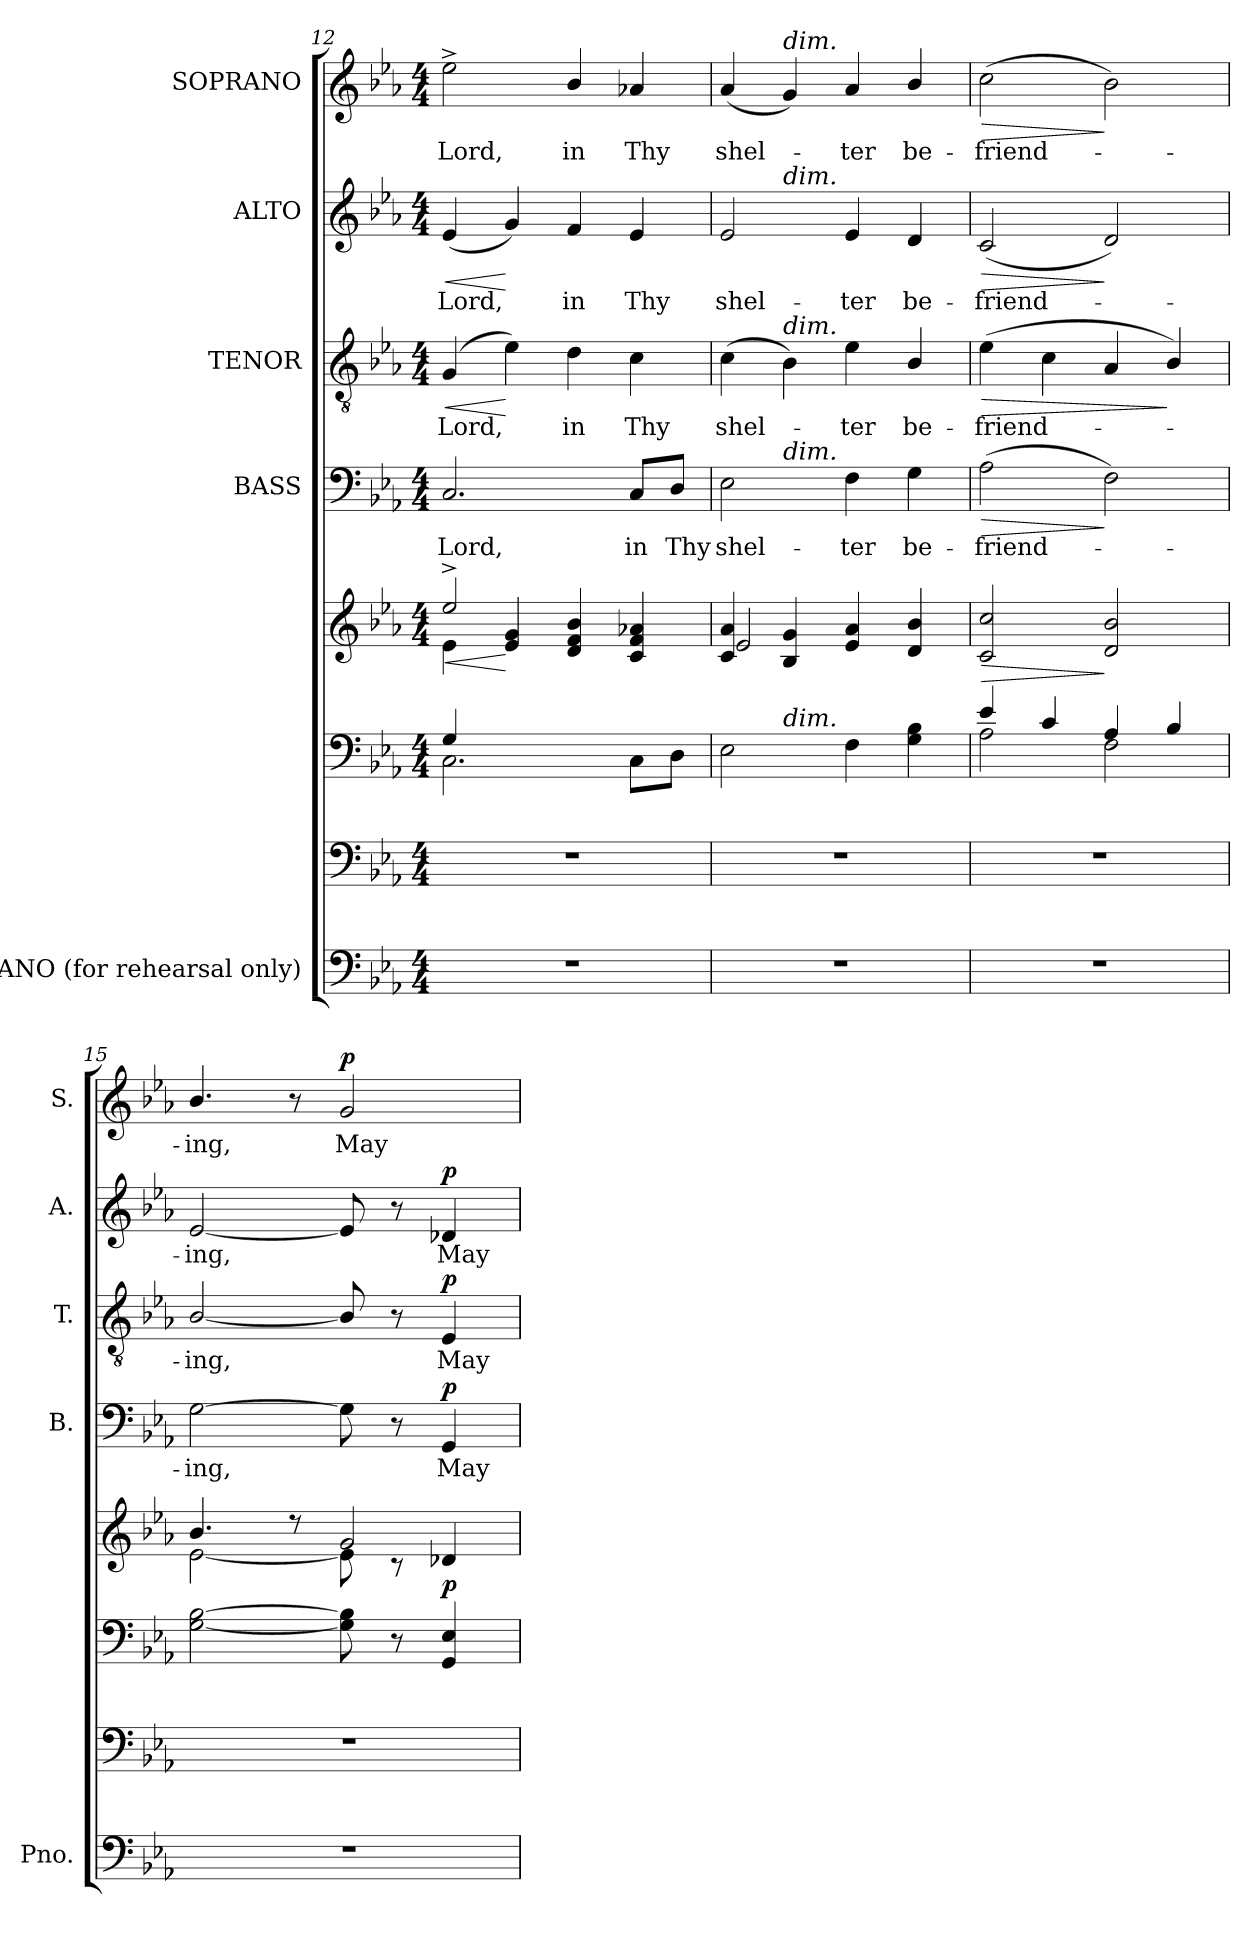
**kern	**kern	**kern	**kern	**dynam	**kern	**text	**dynam	**kern	**text	**dynam	**kern	**text	**dynam	**kern	**text	**dynam
*part5	*part5	*part5	*part5	*part5	*part4	*part4	*part4	*part3	*part3	*part3	*part2	*part2	*part2	*part1	*part1	*part1
*staff8	*staff7	*staff6	*staff5	*staff5/6/7/8	*staff4	*staff4	*staff4	*staff3	*staff3	*staff3	*staff2	*staff2	*staff2	*staff1	*staff1	*staff1
*I"PIANO (for  rehearsal only)	*	*	*	*	*I"BASS	*	*	*I"TENOR	*	*	*I"ALTO	*	*	*I"SOPRANO	*	*
*I'Pno.	*	*	*	*	*I'B.	*	*	*I'T.	*	*	*I'A.	*	*	*I'S.	*	*
*clefF4	*clefF4	*clefF4	*clefG2	*	*clefF4	*	*	*clefGv2	*	*	*clefG2	*	*	*clefG2	*	*
*	*	*	*	*	*	*	*	*ITrd7c12	*	*	*	*	*	*	*	*
*k[b-e-a-]	*k[b-e-a-]	*k[b-e-a-]	*k[b-e-a-]	*	*k[b-e-a-]	*	*	*k[b-e-a-]	*	*	*k[b-e-a-]	*	*	*k[b-e-a-]	*	*
*E-:	*E-:	*E-:	*E-:	*	*E-:	*	*	*E-:	*	*	*E-:	*	*	*E-:	*	*
*M4/4	*M4/4	*M4/4	*M4/4	*	*M4/4	*	*	*M4/4	*	*	*M4/4	*	*	*M4/4	*	*
=12	=12	=12	=12	=12	=12	=12	=12	=12	=12	=12	=12	=12	=12	=12	=12	=12
*	*	*^	*^	*	*	*	*	*	*	*	*	*	*	*	*	*
!	!	!	!	!	!	!LO:HP:b	!	!	!	!	!	!	!	!	!	!	!	!
!	!	!	!	!	!	!	!	!LO:LY:b:color=#000000	!	!	!	!	!	!	!	!	!	!
!	!	!	!	!	!	!	!	!	!	!	!LO:LY:b:color=#000000	!LO:HP:b	!	!	!	!	!	!
!	!	!	!	!	!	!	!	!	!	!	!	!	!	!LO:LY:b:color=#000000	!LO:HP:b	!	!	!
!	!	!	!	!	!	!	!	!	!	!	!	!	!	!	!	!	!LO:LY:b:color=#000000	!
1r	1r	4Gi/	2.Ci\	2ee-^i/	4e-i\	<	2.Ci/	Lord,	.	(4GGi/	Lord,	<	(4e-i/	Lord,	<	2ee-^i\	Lord,	.
.	.	4ryy	.	.	4e-i/ 4gi	[	.	.	.	4E-i\)	.	[	4gi/)	.	[	.	.	.
!	!	!	!	!	!	!	!	!	!	!	!LO:LY:b:color=#000000	!	!	!	!	!	!	!
!	!	!	!	!	!	!	!	!	!	!	!	!	!	!LO:LY:b:color=#000000	!	!	!	!
!	!	!	!	!	!	!	!	!	!	!	!	!	!	!	!	!	!LO:LY:b:color=#000000	!
.	.	4ryy	.	4di/ 4fi 4b-i	2ryy	.	.	.	.	4Di\	in	.	4fi/	in	.	4b-i/	in	.
!	!	!	!	!	!	!	!	!LO:LY:b:color=#000000	!	!	!	!	!	!	!	!	!	!
!	!	!	!	!	!	!	!	!	!	!	!LO:LY:b:color=#000000	!	!	!	!	!	!	!
!	!	!	!	!	!	!	!	!	!	!	!	!	!	!LO:LY:b:color=#000000	!	!	!	!
!	!	!	!	!	!	!	!	!	!	!	!	!	!	!	!	!	!LO:LY:b:color=#000000	!
.	.	8ryy	8Ci\L	4ci/ 4fi 4a-Xi	.	.	8Ci/L	in	.	4Ci\	Thy	.	4e-i/	Thy	.	4a-Xi/	Thy	.
!	!	!	!	!	!	!	!	!LO:LY:b:color=#000000	!	!	!	!	!	!	!	!	!	!
.	.	8ryy	8Di\J	.	.	.	8Di/J	Thy	.	.	.	.	.	.	.	.	.	.
=13	=13	=13	=13	=13	=13	=13	=13	=13	=13	=13	=13	=13	=13	=13	=13	=13	=13	=13
!	!	!	!	!	!	!	!	!LO:LY:b:color=#000000	!	!	!	!	!	!	!	!	!	!
!	!	!	!	!	!	!	!	!	!	!	!LO:LY:b:color=#000000	!	!	!	!	!	!	!
!	!	!	!	!	!	!	!	!	!	!	!	!	!	!LO:LY:b:color=#000000	!	!	!	!
!	!	!	!	!	!	!	!	!	!	!	!	!	!	!	!	!	!LO:LY:b:color=#000000	!
*	*	*	*	*	*	*	*^	*	*	*	*	*	*^	*	*	*	*	*
1r	1r	2E-i\	4ryy	4ci/ 4a-i	2e-i/	.	2E-i\	4ryy	shel-	.	(4Ci\	shel-	.	2e-i/	4ryy	shel-	.	(4a-i/	shel-	.
!	!	!	!	!	!	!	!	!	!	!	!	!	!	!	!	!	!	!LO:TX:a:i:t=dim.	!	!
!	!	!	!	!	!	!	!	!	!	!	!	!	!	!	!LO:TX:a:i:t=dim.	!	!	!	!	!
!	!	!	!	!	!	!	!	!	!	!	!LO:TX:a:i:t=dim.	!	!	!	!	!	!	!	!	!
!	!	!	!	!	!	!	!	!LO:TX:a:i:t=dim.	!	!	!	!	!	!	!	!	!	!	!	!
!	!	!	!LO:TX:a:i:t=dim.	!	!	!	!	!	!	!	!	!	!	!	!	!	!	!	!	!
.	.	.	2.ryy	4B-i/ 4gi	.	.	.	2.ryy	.	.	4BB-i\)	.	.	.	2.ryy	.	.	4gi/)	.	.
!	!	!	!	!	!	!	!	!	!LO:LY:b:color=#000000	!	!	!	!	!	!	!	!	!	!	!
!	!	!	!	!	!	!	!	!	!	!	!	!LO:LY:b:color=#000000	!	!	!	!	!	!	!	!
!	!	!	!	!	!	!	!	!	!	!	!	!	!	!	!	!LO:LY:b:color=#000000	!	!	!	!
!	!	!	!	!	!	!	!	!	!	!	!	!	!	!	!	!	!	!	!LO:LY:b:color=#000000	!
.	.	4Fi\	.	4e-i/ 4a-i	2ryy	.	4Fi\	.	-ter	.	4E-i\	-ter	.	4e-i/	.	-ter	.	4a-i/	-ter	.
!	!	!	!	!	!	!	!	!	!LO:LY:b:color=#000000	!	!	!	!	!	!	!	!	!	!	!
!	!	!	!	!	!	!	!	!	!	!	!	!LO:LY:b:color=#000000	!	!	!	!	!	!	!	!
!	!	!	!	!	!	!	!	!	!	!	!	!	!	!	!	!LO:LY:b:color=#000000	!	!	!	!
!	!	!	!	!	!	!	!	!	!	!	!	!	!	!	!	!	!	!	!LO:LY:b:color=#000000	!
.	.	4Gi\ 4B-i	.	4di/ 4b-i	.	.	4Gi\	.	be-	.	4BB-i/	be-	.	4di/	.	be-	.	4b-i/	be-	.
*	*	*	*	*v	*v	*	*	*	*	*	*	*	*	*	*	*	*	*	*	*
=14	=14	=14	=14	=14	=14	=14	=14	=14	=14	=14	=14	=14	=14	=14	=14	=14	=14	=14	=14
!	!	!	!	!	!LO:HP:b	!	!	!	!	!	!	!	!	!	!	!	!	!	!
*	*	*	*	*	*	*v	*v	*	*	*	*	*	*v	*v	*	*	*	*	*
*	*	*	*	*	*	*^	*	*	*	*	*	*^	*	*	*	*	*
!	!	!	!	!	!	!	!	!LO:LY:b:color=#000000	!LO:HP:b	!	!	!	!	!	!	!	!	!	!
*	*	*	*	*	*	*v	*v	*	*	*	*	*	*v	*v	*	*	*	*	*
*	*	*	*	*	*	*^	*	*	*	*	*	*^	*	*	*	*	*
!	!	!	!	!	!	!	!	!	!	!	!LO:LY:b:color=#000000	!LO:HP:b	!	!	!	!	!	!	!
*	*	*	*	*	*	*v	*v	*	*	*	*	*	*v	*v	*	*	*	*	*
*	*	*	*	*	*	*^	*	*	*	*	*	*^	*	*	*	*	*
!	!	!	!	!	!	!	!	!	!	!	!	!	!	!	!LO:LY:b:color=#000000	!LO:HP:b	!	!	!
*	*	*	*	*	*	*v	*v	*	*	*	*	*	*v	*v	*	*	*	*	*
*	*	*	*	*	*	*^	*	*	*	*	*	*^	*	*	*	*	*
!	!	!	!	!	!	!	!	!	!	!	!	!	!	!	!	!	!	!LO:LY:b:color=#000000	!LO:HP:b
*	*	*	*	*	*	*v	*v	*	*	*	*	*	*v	*v	*	*	*	*	*
1r	1r	4e-i/	2A-i\	2ci/ 2cci	>	(2A-i\	-friend-	>	(4E-i\	-friend-	>	(2ci/	-friend-	>	(2cci\	-friend-	>
.	.	4ci/	.	.	.	.	.	.	4Ci\	.	.	.	.	.	.	.	.
.	.	4A-i/	2Fi\	2di/ 2b-i	]	2Fi\)	.	]	4AA-i/	.	.	2di/)	.	]	2b-i\)	.	]
.	.	4B-i/	.	.	.	.	.	.	4BB-i/)	.	]	.	.	.	.	.	.
*	*	*v	*v	*	*	*	*	*	*	*	*	*	*	*	*	*	*
=15	=15	=15	=15	=15	=15	=15	=15	=15	=15	=15	=15	=15	=15	=15	=15	=15
*	*	*	*^	*	*	*	*	*	*	*	*	*	*	*	*	*
!	!	!	!	!	!	!	!LO:LY:b:color=#000000	!	!	!	!	!	!	!	!	!	!
!	!	!	!	!	!	!	!	!	!	!LO:LY:b:color=#000000	!	!	!	!	!	!	!
!	!	!	!	!	!	!	!	!	!	!	!	!	!LO:LY:b:color=#000000	!	!	!	!
!	!	!	!	!	!	!	!	!	!	!	!	!	!	!	!	!LO:LY:b:color=#000000	!
1r	1r	[2Gi\ [2B-i	4.b-i/	[2e-i\	.	[2Gi\	-ing,	.	[2BB-i/	-ing,	.	[2e-i/	-ing,	.	4.b-i/	-ing,	.
.	.	.	8r	.	.	.	.	.	.	.	.	.	.	.	8r	.	.
!	!	!	!	!	!	!	!	!	!	!	!	!	!	!	!	!LO:LY:b:color=#000000	!
.	.	8Gi\] 8B-i]	2gi/	8e-i\]	.	8Gi\]	.	.	8BB-i/]	.	.	8e-i/]	.	.	2gi/	May	p
.	.	8r	.	8r	.	8r	.	.	8r	.	.	8r	.	.	.	.	.
!	!	!	!	!	!	!	!LO:LY:b:color=#000000	!	!	!	!	!	!	!	!	!	!
!	!	!	!	!	!	!	!	!	!	!LO:LY:b:color=#000000	!	!	!	!	!	!	!
!	!	!	!	!	!	!	!	!	!	!	!	!	!LO:LY:b:color=#000000	!	!	!	!
.	.	4GGi/ 4E-i	.	4d-Xi/	p	4GGi/	May	p	4EE-i/	May	p	4d-Xi/	May	p	.	.	.
*	*	*	*v	*v	*	*	*	*	*	*	*	*	*	*	*	*	*
=	=	=	=	=	=	=	=	=	=	=	=	=	=	=	=	=
*-	*-	*-	*-	*-	*-	*-	*-	*-	*-	*-	*-	*-	*-	*-	*-	*-
